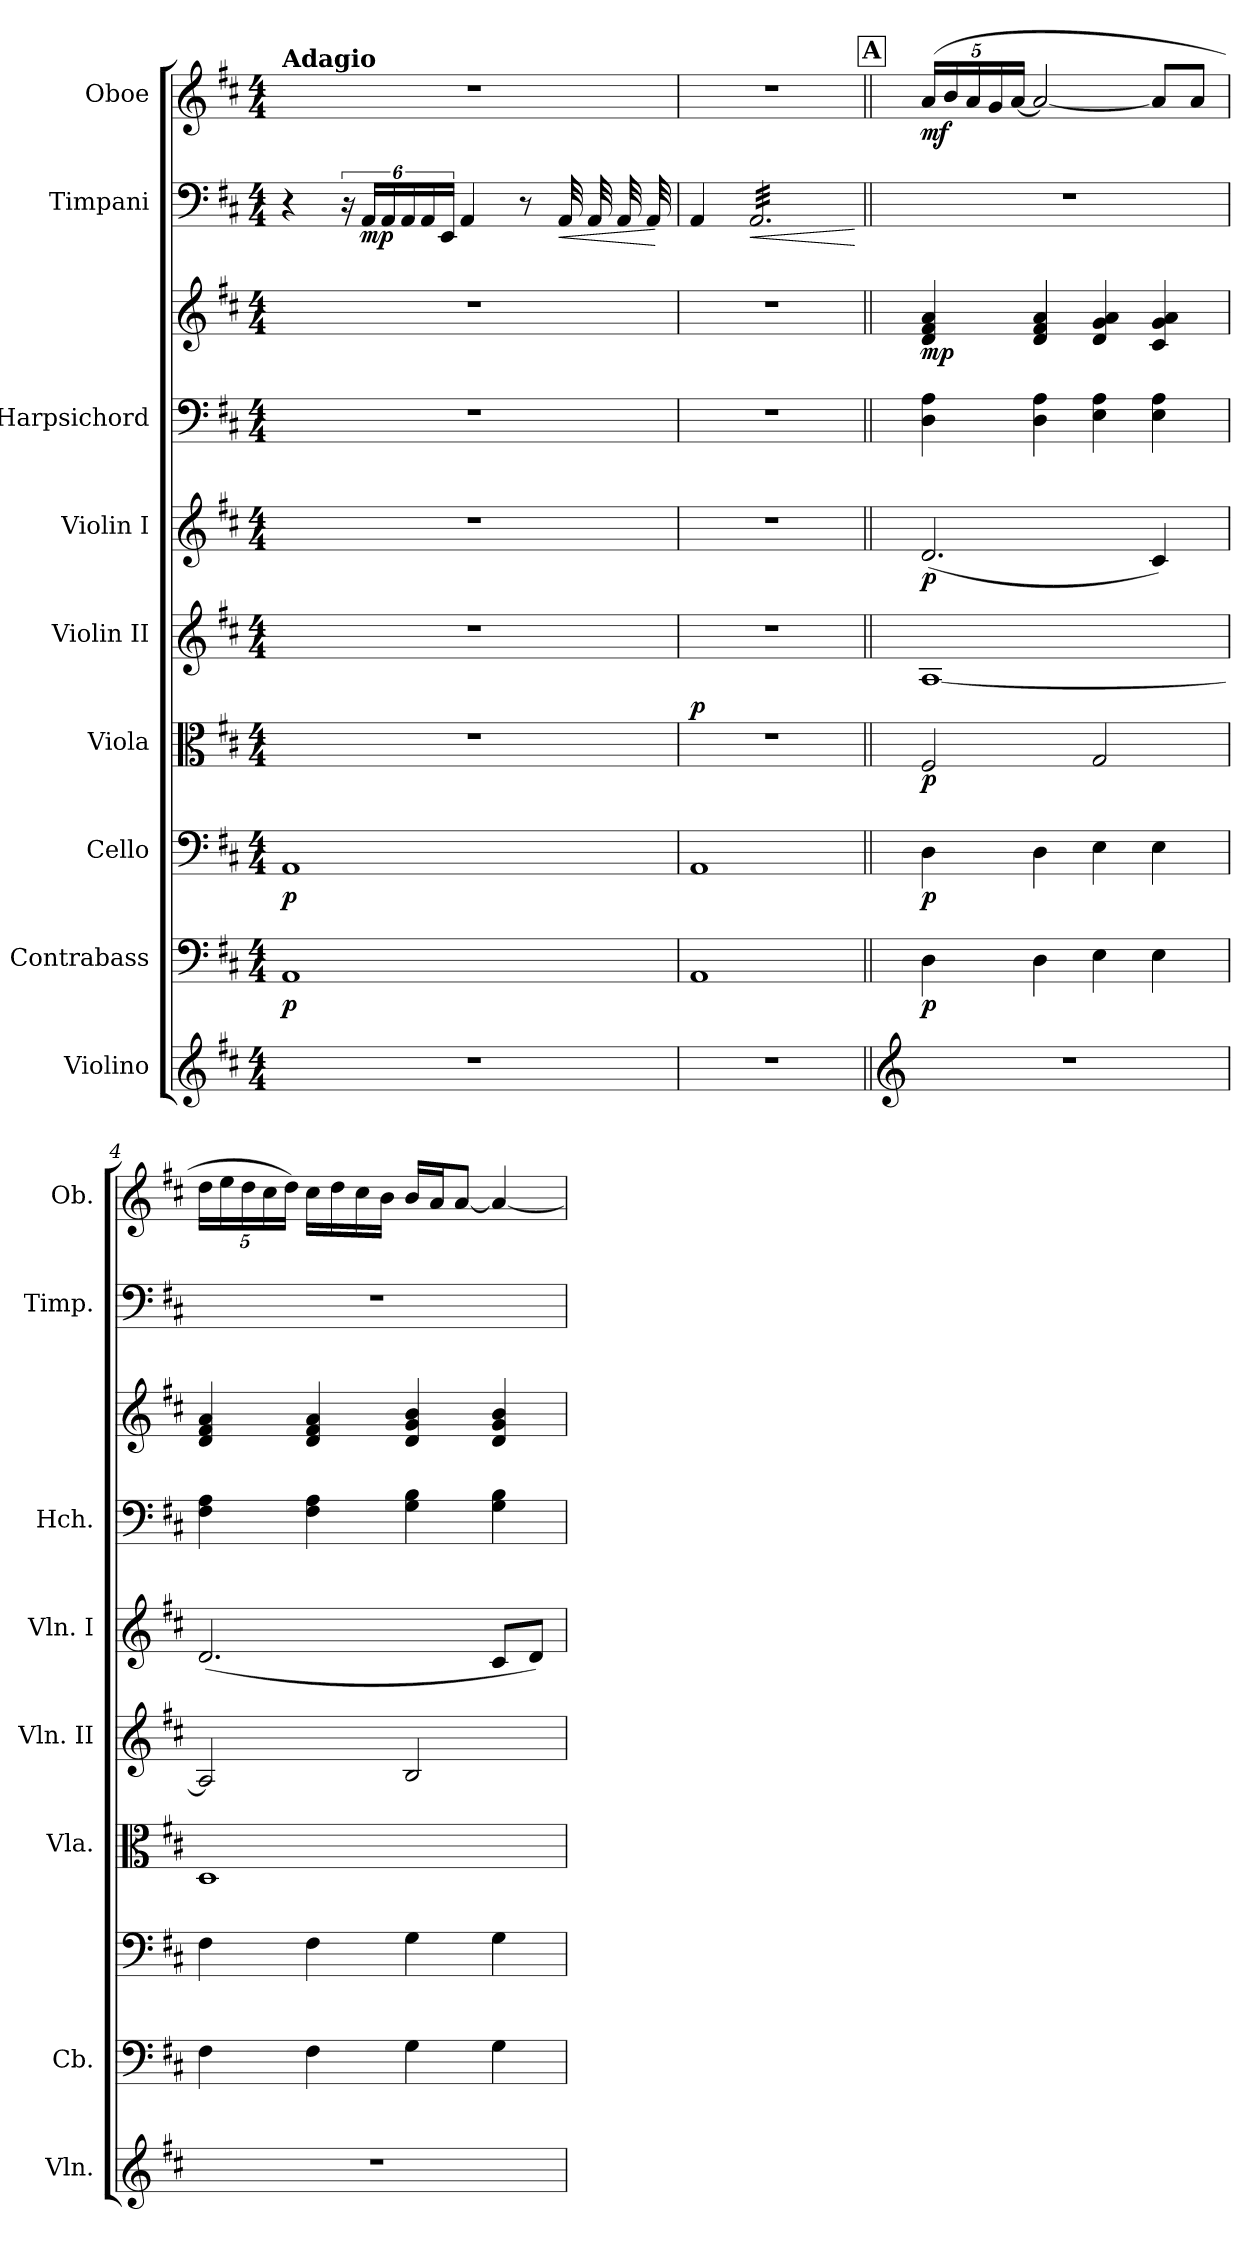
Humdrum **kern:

**kern	**kern	**dynam	**kern	**dynam	**kern	**dynam	**kern	**kern	**dynam	**kern	**kern	**dynam	**kern	**dynam	**kern	**dynam
*part9	*part8	*part8	*part7	*part7	*part6	*part6	*part5	*part4	*part4	*part3	*part3	*part3	*part2	*part2	*part1	*part1
*staff10	*staff9	*staff9	*staff8	*staff8	*staff7	*staff7	*staff6	*staff5	*staff5	*staff4	*staff3	*staff3/4	*staff2	*staff2	*staff1	*staff1
*I"Violino	*I"Contrabass	*	*I"Cello	*	*I"Viola	*	*I"Violin II	*I"Violin I	*	*I"Harpsichord	*	*	*I"Timpani	*	*I"Oboe	*
*I'Vln.	*I'Cb.	*	*	*	*I'Vla.	*	*I'Vln. II	*I'Vln. I	*	*I'Hch.	*	*	*I'Timp.	*	*I'Ob.	*
*clefG2	*clefF4	*	*clefF4	*	*clefC3	*	*clefG2	*clefG2	*	*clefF4	*clefG2	*	*clefF4	*	*clefG2	*
*	*ITrd7c12	*	*	*	*	*	*	*	*	*	*	*	*	*	*	*
*k[f#c#]	*k[f#c#]	*	*k[f#c#]	*	*k[f#c#]	*	*k[f#c#]	*k[f#c#]	*	*k[f#c#]	*k[f#c#]	*	*k[f#c#]	*	*k[f#c#]	*
*M4/4	*M4/4	*	*M4/4	*	*M4/4	*	*M4/4	*M4/4	*	*M4/4	*M4/4	*	*M4/4	*	*M4/4	*
*MM60	*MM60	*	*MM60	*	*MM60	*	*MM60	*MM60	*	*MM60	*MM60	*	*MM60	*	*MM60	*
=1	=1	=1	=1	=1	=1	=1	=1	=1	=1	=1	=1	=1	=1	=1	=1	=1
!	!	!	!	!	!	!	!	!	!	!	!	!	!	!	!LO:TX:a:B:t=Adagio	!
!	!	!LO:DY:b	!	!LO:DY:b	!	!	!	!	!	!	!	!	!	!	!	!
1r	1AAA	p	1AA	p	1r	.	1r	1r	.	1r	1r	.	4r	.	1r	.
.	.	.	.	.	.	.	.	.	.	.	.	.	24r	.	.	.
!	!	!	!	!	!	!	!	!	!	!	!	!	!	!LO:DY:b	!	!
.	.	.	.	.	.	.	.	.	.	.	.	.	24AA/LL	mp	.	.
.	.	.	.	.	.	.	.	.	.	.	.	.	24AA/	.	.	.
.	.	.	.	.	.	.	.	.	.	.	.	.	24AA/	.	.	.
.	.	.	.	.	.	.	.	.	.	.	.	.	24AA/	.	.	.
.	.	.	.	.	.	.	.	.	.	.	.	.	24EE/JJ	.	.	.
.	.	.	.	.	.	.	.	.	.	.	.	.	4AA/	.	.	.
.	.	.	.	.	.	.	.	.	.	.	.	.	8r	.	.	.
!	!	!	!	!	!	!	!	!	!	!	!	!	!	!LO:HP:b	!	!
*	*	*	*	*	*	*	*	*	*	*	*	*	*tremolo	*	*	*
.	.	.	.	.	.	.	.	.	.	.	.	.	32AA/	<	.	.
.	.	.	.	.	.	.	.	.	.	.	.	.	32AA/	.	.	.
.	.	.	.	.	.	.	.	.	.	.	.	.	32AA/	.	.	.
.	.	.	.	.	.	.	.	.	.	.	.	.	32AA/	.	.	.
*	*	*	*	*	*	*	*	*	*	*	*	*	*Xtremolo	*	*	*
.	.	.	.	.	.	.	.	.	.	.	.	.	.	[	.	.
=2	=2	=2	=2	=2	=2	=2	=2	=2	=2	=2	=2	=2	=2	=2	=2	=2
!	!	!	!	!	!	!LO:DY:a	!	!	!	!	!	!	!	!	!	!
1r	1AAA	.	1AA	.	1r	p	1r	1r	.	1r	1r	.	4AA/	.	1r	.
!	!	!	!	!	!	!	!	!	!	!	!	!	!	!LO:HP:b	!	!
!	!	!	!	!	!	!	!	!	!	!	!	!	!	!LO:HP:n=1:b	!	!
*	*	*	*	*	*	*	*	*	*	*	*	*	*tremolo	*	*	*
.	.	.	.	.	.	.	.	.	.	.	.	.	32AA/LLL	< >	.	.
.	.	.	.	.	.	.	.	.	.	.	.	.	32AA/	.	.	.
.	.	.	.	.	.	.	.	.	.	.	.	.	32AA/	.	.	.
.	.	.	.	.	.	.	.	.	.	.	.	.	32AA/	.	.	.
.	.	.	.	.	.	.	.	.	.	.	.	.	32AA/	.	.	.
.	.	.	.	.	.	.	.	.	.	.	.	.	32AA/	.	.	.
.	.	.	.	.	.	.	.	.	.	.	.	.	32AA/	.	.	.
.	.	.	.	.	.	.	.	.	.	.	.	.	32AA/	.	.	.
.	.	.	.	.	.	.	.	.	.	.	.	.	32AA/	.	.	.
.	.	.	.	.	.	.	.	.	.	.	.	.	32AA/	.	.	.
.	.	.	.	.	.	.	.	.	.	.	.	.	32AA/	.	.	.
.	.	.	.	.	.	.	.	.	.	.	.	.	32AA/	.	.	.
.	.	.	.	.	.	.	.	.	.	.	.	.	32AA/	.	.	.
.	.	.	.	.	.	.	.	.	.	.	.	.	32AA/	.	.	.
.	.	.	.	.	.	.	.	.	.	.	.	.	32AA/	.	.	.
.	.	.	.	.	.	.	.	.	.	.	.	.	32AA/	.	.	.
.	.	.	.	.	.	.	.	.	.	.	.	.	32AA/	.	.	.
.	.	.	.	.	.	.	.	.	.	.	.	.	32AA/	.	.	.
.	.	.	.	.	.	.	.	.	.	.	.	.	32AA/	.	.	.
.	.	.	.	.	.	.	.	.	.	.	.	.	32AA/	.	.	.
.	.	.	.	.	.	.	.	.	.	.	.	.	32AA/	.	.	.
.	.	.	.	.	.	.	.	.	.	.	.	.	32AA/	.	.	.
.	.	.	.	.	.	.	.	.	.	.	.	.	32AA/	.	.	.
.	.	.	.	.	.	.	.	.	.	.	.	.	32AA/JJJ	.	.	.
*	*	*	*	*	*	*	*	*	*	*	*	*	*Xtremolo	*	*	*
.	.	.	.	.	.	.	.	.	.	.	.	.	.	[	.	.
!!LO:REH:place=s1:a:B:fs=14:t=A
=3||	=3||	=3||	=3||	=3||	=3||	=3||	=3||	=3||	=3||	=3||	=3||	=3||	=3||	=3||	=3||	=3||
*clefG2	*	*	*	*	*	*	*	*	*	*	*	*	*	*	*	*
*	*	*	*	*	*	*	*	*	*	*	*	*	*	*	*Xbrackettup	*
!	!	!LO:DY:b	!	!LO:DY:b	!	!LO:DY:b	!	!	!LO:DY:b	!	!	!LO:DY:b	!	!	!	!LO:DY:b
1r	4DD\	p	4D\	p	2F#/	p	[1A	(2.d/	p	4D\ 4A\	4d/ 4f#/ 4a/	mp	1r	.	(20a/LL	mf
.	.	.	.	.	.	.	.	.	.	.	.	.	.	.	20b/	.
.	.	.	.	.	.	.	.	.	.	.	.	.	.	.	20a/	.
.	.	.	.	.	.	.	.	.	.	.	.	.	.	.	20g/	.
.	.	.	.	.	.	.	.	.	.	.	.	.	.	.	[20a/JJ	.
.	4DD\	.	4D\	.	.	.	.	.	.	4D\ 4A\	4d/ 4f#/ 4a/	.	.	.	2a/_	.
.	4EE\	.	4E\	.	2G/	.	.	.	.	4E\ 4A\	4d/ 4g/ 4a/	.	.	.	.	.
.	4EE\	.	4E\	.	.	.	.	4c#/)	.	4E\ 4A\	4c#/ 4g/ 4a/	.	.	.	8a/L]	.
.	.	.	.	.	.	.	.	.	.	.	.	.	.	.	8a/J	.
.	.	.	.	.	.	.	.	.	.	.	.	.	.	]	.	.
!!LO:PB:g=z
=4	=4	=4	=4	=4	=4	=4	=4	=4	=4	=4	=4	=4	=4	=4	=4	=4
1r	4FF#\	.	4F#\	.	1D	.	2A/]	(2.d/	.	4F#\ 4A\	4d/ 4f#/ 4a/	.	1r	.	20dd\LL	.
.	.	.	.	.	.	.	.	.	.	.	.	.	.	.	20ee\	.
.	.	.	.	.	.	.	.	.	.	.	.	.	.	.	20dd\	.
.	.	.	.	.	.	.	.	.	.	.	.	.	.	.	20cc#\	.
.	.	.	.	.	.	.	.	.	.	.	.	.	.	.	20dd\JJ)	.
.	4FF#\	.	4F#\	.	.	.	.	.	.	4F#\ 4A\	4d/ 4f#/ 4a/	.	.	.	16cc#\LL	.
.	.	.	.	.	.	.	.	.	.	.	.	.	.	.	16dd\	.
.	.	.	.	.	.	.	.	.	.	.	.	.	.	.	16cc#\	.
.	.	.	.	.	.	.	.	.	.	.	.	.	.	.	16b\JJ	.
.	4GG\	.	4G\	.	.	.	2B/	.	.	4G\ 4B\	4d/ 4g/ 4b/	.	.	.	16b/LL	.
.	.	.	.	.	.	.	.	.	.	.	.	.	.	.	16a/J	.
.	.	.	.	.	.	.	.	.	.	.	.	.	.	.	[8a/J	.
.	4GG\	.	4G\	.	.	.	.	8c#/L	.	4G\ 4B\	4d/ 4g/ 4b/	.	.	.	4a/_	.
.	.	.	.	.	.	.	.	8d/J)	.	.	.	.	.	.	.	.
=	=	=	=	=	=	=	=	=	=	=	=	=	=	=	=	=
*-	*-	*-	*-	*-	*-	*-	*-	*-	*-	*-	*-	*-	*-	*-	*-	*-
